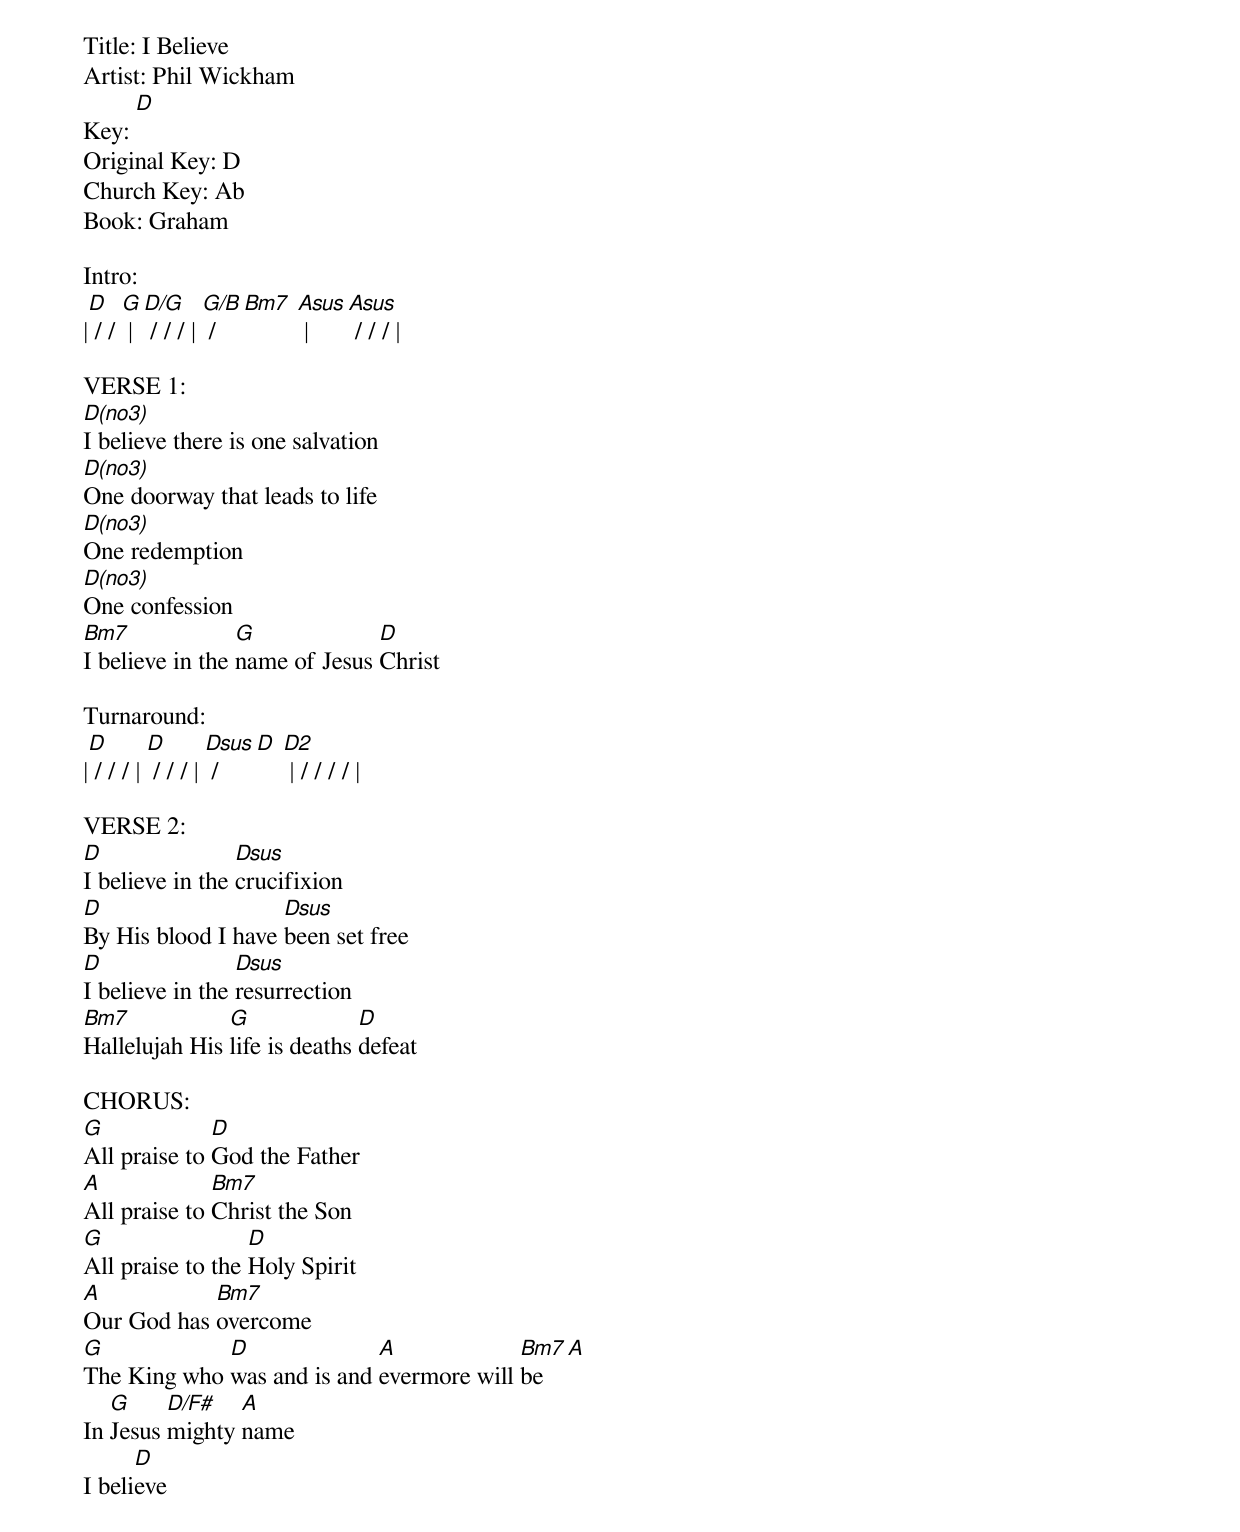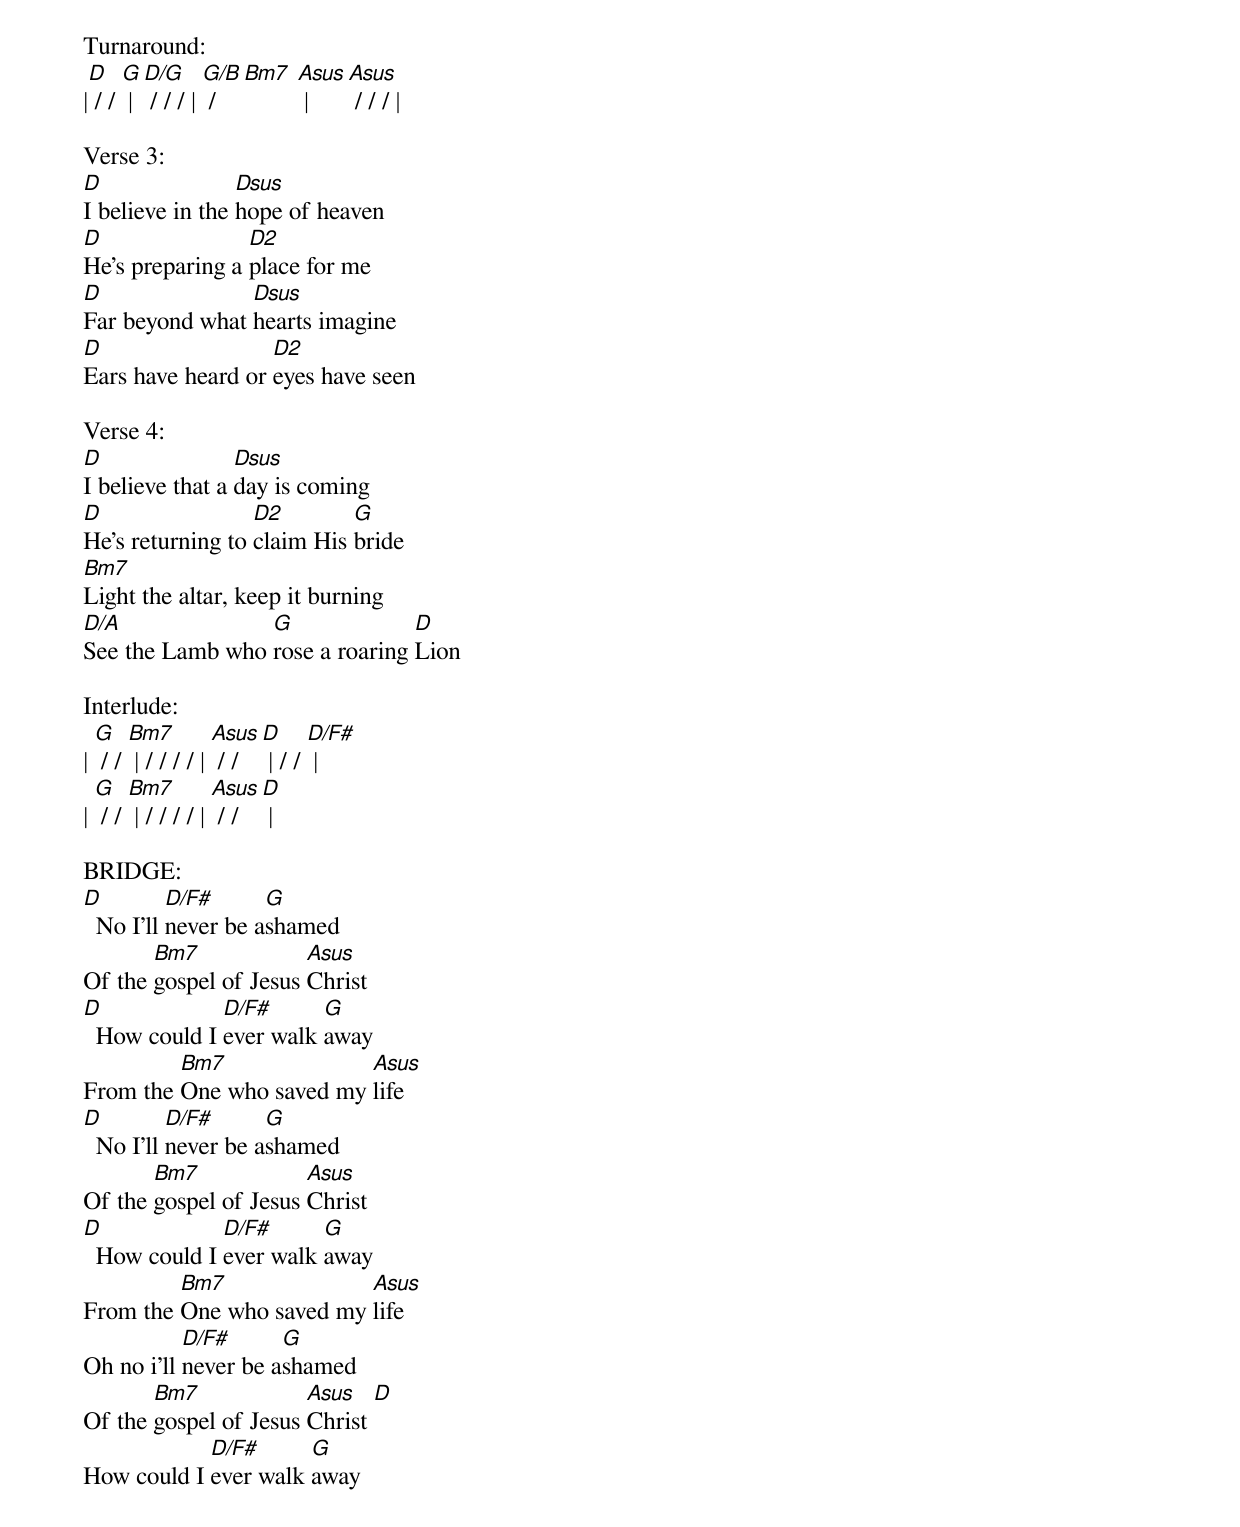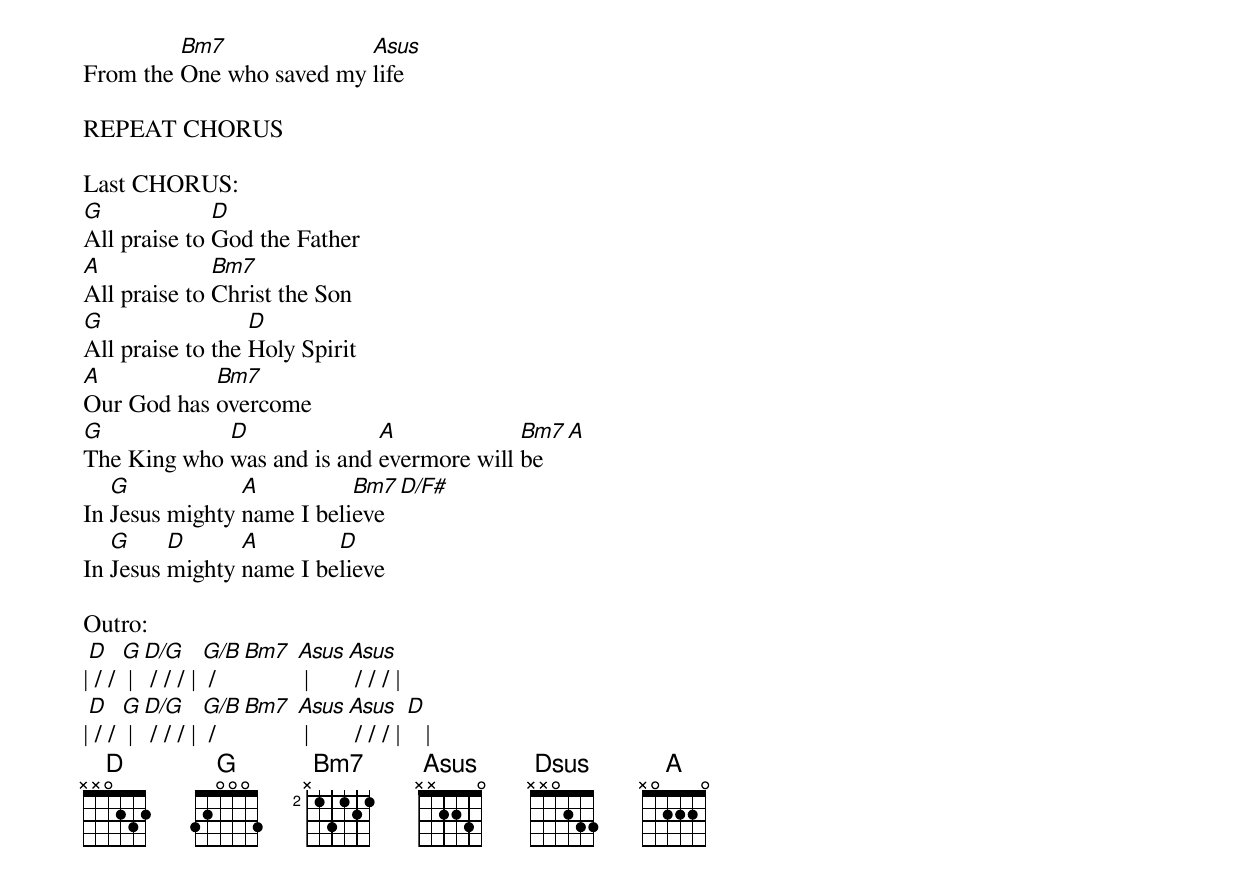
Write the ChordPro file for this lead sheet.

Title: I Believe
Artist: Phil Wickham
Key: [D]
Original Key: D
Church Key: Ab
Book: Graham

Intro:
|[D] / / [G] | [D/G] / / / | [G/B] / [Bm7] [Asus] | [Asus] / / / |

VERSE 1:
[D(no3)]I believe there is one salvation
[D(no3)]One doorway that leads to life
[D(no3)]One redemption
[D(no3)]One confession
[Bm7]I believe in the [G]name of Jesus [D]Christ

Turnaround:
|[D] / / / | [D] / / / | [Dsus] / [D] [D2] | / / / / |

VERSE 2:
[D]I believe in the [Dsus]crucifixion
[D]By His blood I have [Dsus]been set free
[D]I believe in the [Dsus]resurrection
[Bm7]Hallelujah His [G]life is deaths [D]defeat

CHORUS:
[G]All praise to [D]God the Father
[A]All praise to [Bm7]Christ the Son
[G]All praise to the [D]Holy Spirit
[A]Our God has [Bm7]overcome
[G]The King who [D]was and is and [A]evermore will [Bm7]be [A]
In [G]Jesus [D/F#]mighty [A]name
I beli[D]eve

Turnaround:
|[D] / / [G] | [D/G] / / / | [G/B] / [Bm7] [Asus] | [Asus] / / / |

Verse 3:
[D]I believe in the [Dsus]hope of heaven
[D]He's preparing a [D2]place for me
[D]Far beyond what [Dsus]hearts imagine
[D]Ears have heard or [D2]eyes have seen

Verse 4:
[D]I believe that a [Dsus]day is coming
[D]He's returning to [D2]claim His [G]bride
[Bm7]Light the altar, keep it burning
[D/A]See the Lamb who [G]rose a roaring [D]Lion

Interlude:
| [G] / / [Bm7] | / / / / | [Asus] / / [D] | / / [D/F#] |
| [G] / / [Bm7] | / / / / | [Asus] / / [D] |

BRIDGE:
[D]  No I'll [D/F#]never be a[G]shamed
Of the [Bm7]gospel of Jesus [Asus]Christ
[D]  How could I [D/F#]ever walk [G]away
From the [Bm7]One who saved my [Asus]life
[D]  No I'll [D/F#]never be a[G]shamed
Of the [Bm7]gospel of Jesus [Asus]Christ
[D]  How could I [D/F#]ever walk [G]away
From the [Bm7]One who saved my [Asus]life
Oh no i'll [D/F#]never be a[G]shamed
Of the [Bm7]gospel of Jesus [Asus]Christ [D]
How could I [D/F#]ever walk [G]away
From the [Bm7]One who saved my [Asus]life

REPEAT CHORUS

Last CHORUS:
[G]All praise to [D]God the Father
[A]All praise to [Bm7]Christ the Son
[G]All praise to the [D]Holy Spirit
[A]Our God has [Bm7]overcome
[G]The King who [D]was and is and [A]evermore will [Bm7]be [A]
In [G]Jesus mighty [A]name I beli[Bm7]eve  [D/F#]
In [G]Jesus [D]mighty [A]name I be[D]lieve

Outro:
|[D] / / [G] | [D/G] / / / | [G/B] / [Bm7] [Asus] | [Asus] / / / |
|[D] / / [G] | [D/G] / / / | [G/B] / [Bm7] [Asus] | [Asus] / / / | [D]   |
